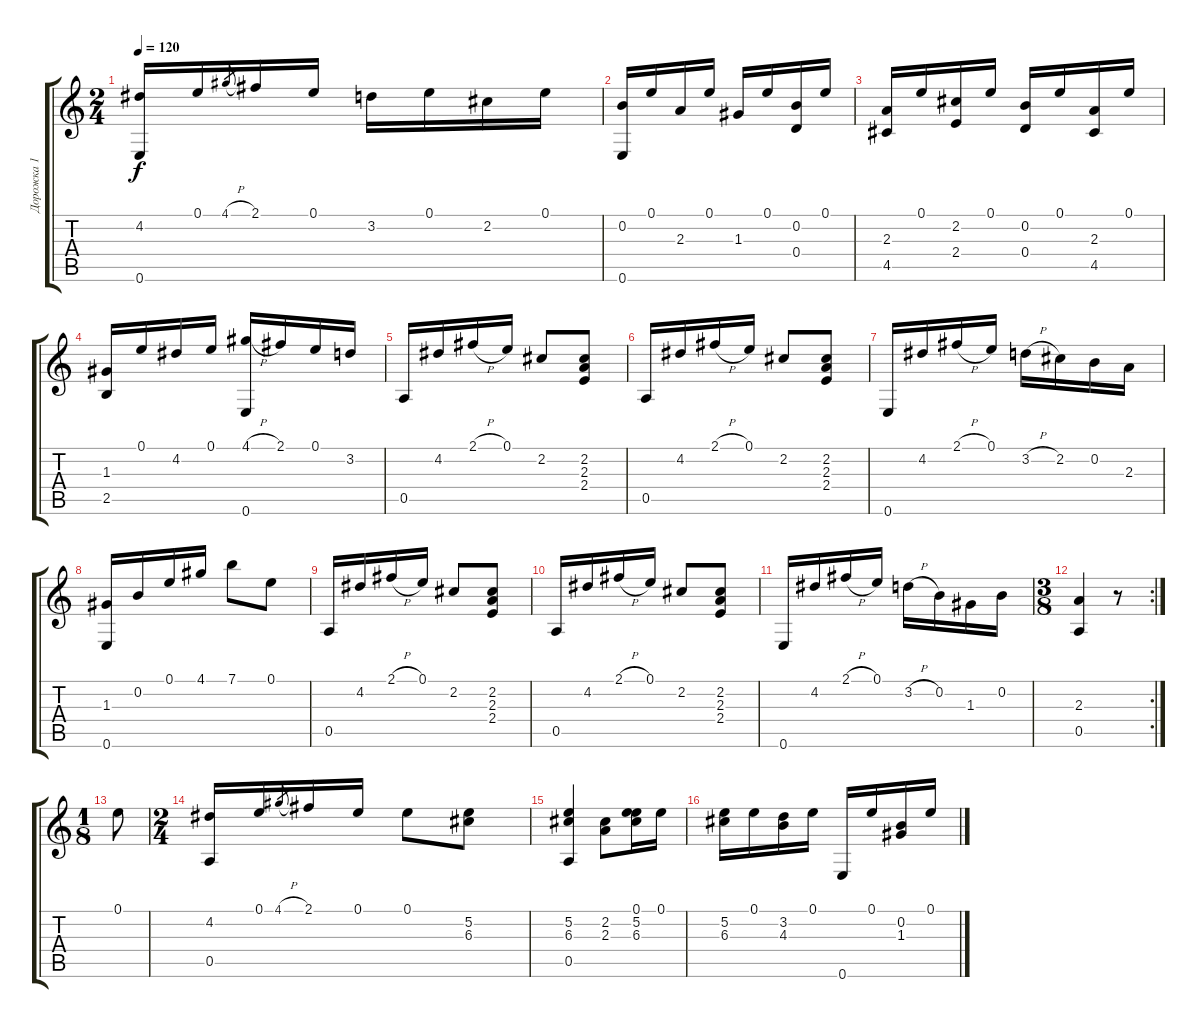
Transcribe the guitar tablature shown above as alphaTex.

\track ("Дорожка 1" "Дорожка 1") {instrument acousticguitarnylon}
\staff {score tabs}
\tuning (E4 B3 G3 D3 A2 E2) {hide}
\ts (2 4)
\tempo 120
\clef g2
\ks c
(4.2 0.6).16{dy f} 0.1.16 4.1{h}.8{gr} 2.1.16 0.1.16 3.2.16 0.1.16 2.2.16 0.1.16 |
(0.2 0.6).16 0.1.16 2.3.16 0.1.16 1.3.16 0.1.16 (0.2 0.4).16 0.1.16 |
(2.3 4.5).16 0.1.16 (2.2 2.4).16 0.1.16 (0.2 0.4).16 0.1.16 (2.3 4.5).16 0.1.16 |
(1.3 2.5).16 0.1.16 4.2.16 0.1.16 (4.1{h} 0.6).16 2.1.16 0.1.16 3.2.16 |
0.5.16 4.2.16 2.1{h}.16 0.1.16 2.2.8 (2.2 2.3 2.4).8 |
0.5.16 4.2.16 2.1{h}.16 0.1.16 2.2.8 (2.2 2.3 2.4).8 |
0.6.16 4.2.16 2.1{h}.16 0.1.16 3.2{h}.16 2.2.16 0.2.16 2.3.16 |
(1.3 0.6).16 0.2.16 0.1.16 4.1.16 7.1.8 0.1.8 |
0.5.16 4.2.16 2.1{h}.16 0.1.16 2.2.8 (2.2 2.3 2.4).8 |
0.5.16 4.2.16 2.1{h}.16 0.1.16 2.2.8 (2.2 2.3 2.4).8 |
0.6.16 4.2.16 2.1{h}.16 0.1.16 3.2{h}.16 0.2.16 1.3.16 0.2.16 |
\rc 2
\ts (3 8)
(2.3 0.5).4 r.8 |
\ts (1 8)
0.1.8 |
\ts (2 4)
(4.2 0.5).16 0.1.16 4.1{h}.8{gr} 2.1.16 0.1.16 0.1.8 (5.2 6.3).8 |
(5.2 6.3 0.5).4 (2.2 2.3).8 (0.1 5.2 6.3).16 0.1.16 |
(5.2 6.3).16 0.1.16 (3.2 4.3).16 0.1.16 0.6.16 0.1.16 (0.2 1.3).16 0.1.16
